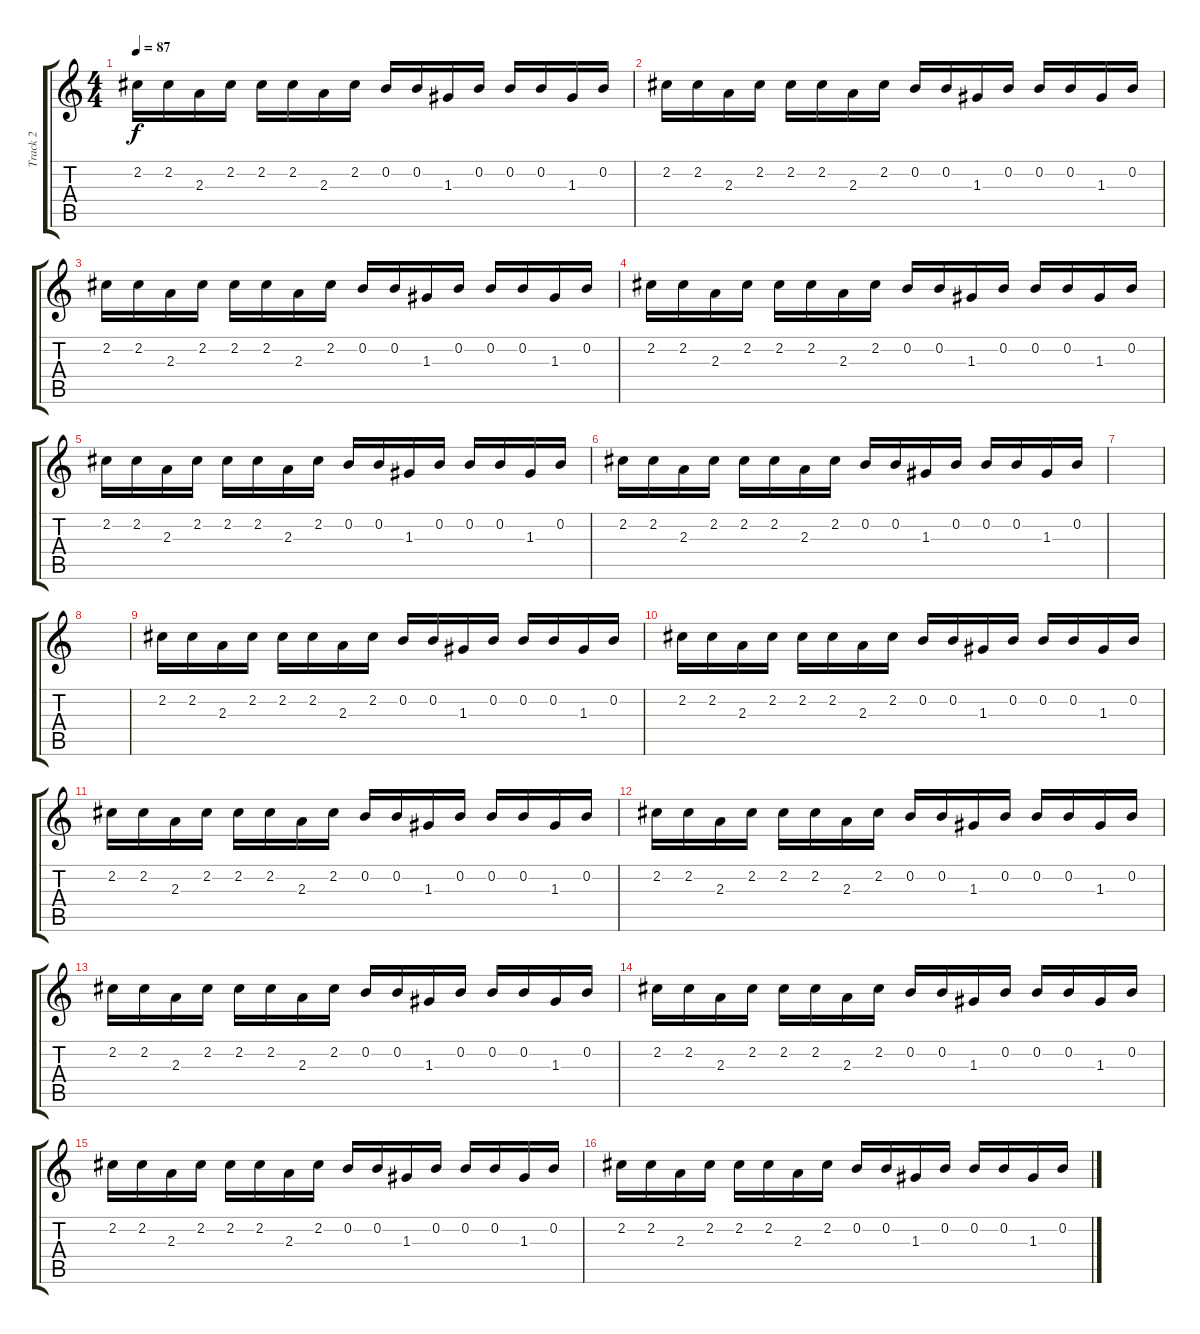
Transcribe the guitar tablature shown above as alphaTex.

\track ("Track 2" "Track 2") {instrument acousticguitarnylon}
\staff {score tabs}
\tuning (E4 B3 G3 D3 A2 E2) {hide}
\ts (4 4)
\tempo 87
\clef g2
\ks c
2.2.16{dy f} 2.2.16 2.3.16 2.2.16 2.2.16 2.2.16 2.3.16 2.2.16 0.2.16 0.2.16 1.3.16 0.2.16 0.2.16 0.2.16 1.3.16 0.2.16 |
2.2.16 2.2.16 2.3.16 2.2.16 2.2.16 2.2.16 2.3.16 2.2.16 0.2.16 0.2.16 1.3.16 0.2.16 0.2.16 0.2.16 1.3.16 0.2.16 |
2.2.16 2.2.16 2.3.16 2.2.16 2.2.16 2.2.16 2.3.16 2.2.16 0.2.16 0.2.16 1.3.16 0.2.16 0.2.16 0.2.16 1.3.16 0.2.16 |
2.2.16 2.2.16 2.3.16 2.2.16 2.2.16 2.2.16 2.3.16 2.2.16 0.2.16 0.2.16 1.3.16 0.2.16 0.2.16 0.2.16 1.3.16 0.2.16 |
2.2.16 2.2.16 2.3.16 2.2.16 2.2.16 2.2.16 2.3.16 2.2.16 0.2.16 0.2.16 1.3.16 0.2.16 0.2.16 0.2.16 1.3.16 0.2.16 |
2.2.16 2.2.16 2.3.16 2.2.16 2.2.16 2.2.16 2.3.16 2.2.16 0.2.16 0.2.16 1.3.16 0.2.16 0.2.16 0.2.16 1.3.16 0.2.16 |
|
|
2.2.16 2.2.16 2.3.16 2.2.16 2.2.16 2.2.16 2.3.16 2.2.16 0.2.16 0.2.16 1.3.16 0.2.16 0.2.16 0.2.16 1.3.16 0.2.16 |
2.2.16 2.2.16 2.3.16 2.2.16 2.2.16 2.2.16 2.3.16 2.2.16 0.2.16 0.2.16 1.3.16 0.2.16 0.2.16 0.2.16 1.3.16 0.2.16 |
2.2.16 2.2.16 2.3.16 2.2.16 2.2.16 2.2.16 2.3.16 2.2.16 0.2.16 0.2.16 1.3.16 0.2.16 0.2.16 0.2.16 1.3.16 0.2.16 |
2.2.16 2.2.16 2.3.16 2.2.16 2.2.16 2.2.16 2.3.16 2.2.16 0.2.16 0.2.16 1.3.16 0.2.16 0.2.16 0.2.16 1.3.16 0.2.16 |
2.2.16 2.2.16 2.3.16 2.2.16 2.2.16 2.2.16 2.3.16 2.2.16 0.2.16 0.2.16 1.3.16 0.2.16 0.2.16 0.2.16 1.3.16 0.2.16 |
2.2.16 2.2.16 2.3.16 2.2.16 2.2.16 2.2.16 2.3.16 2.2.16 0.2.16 0.2.16 1.3.16 0.2.16 0.2.16 0.2.16 1.3.16 0.2.16 |
2.2.16 2.2.16 2.3.16 2.2.16 2.2.16 2.2.16 2.3.16 2.2.16 0.2.16 0.2.16 1.3.16 0.2.16 0.2.16 0.2.16 1.3.16 0.2.16 |
2.2.16 2.2.16 2.3.16 2.2.16 2.2.16 2.2.16 2.3.16 2.2.16 0.2.16 0.2.16 1.3.16 0.2.16 0.2.16 0.2.16 1.3.16 0.2.16
